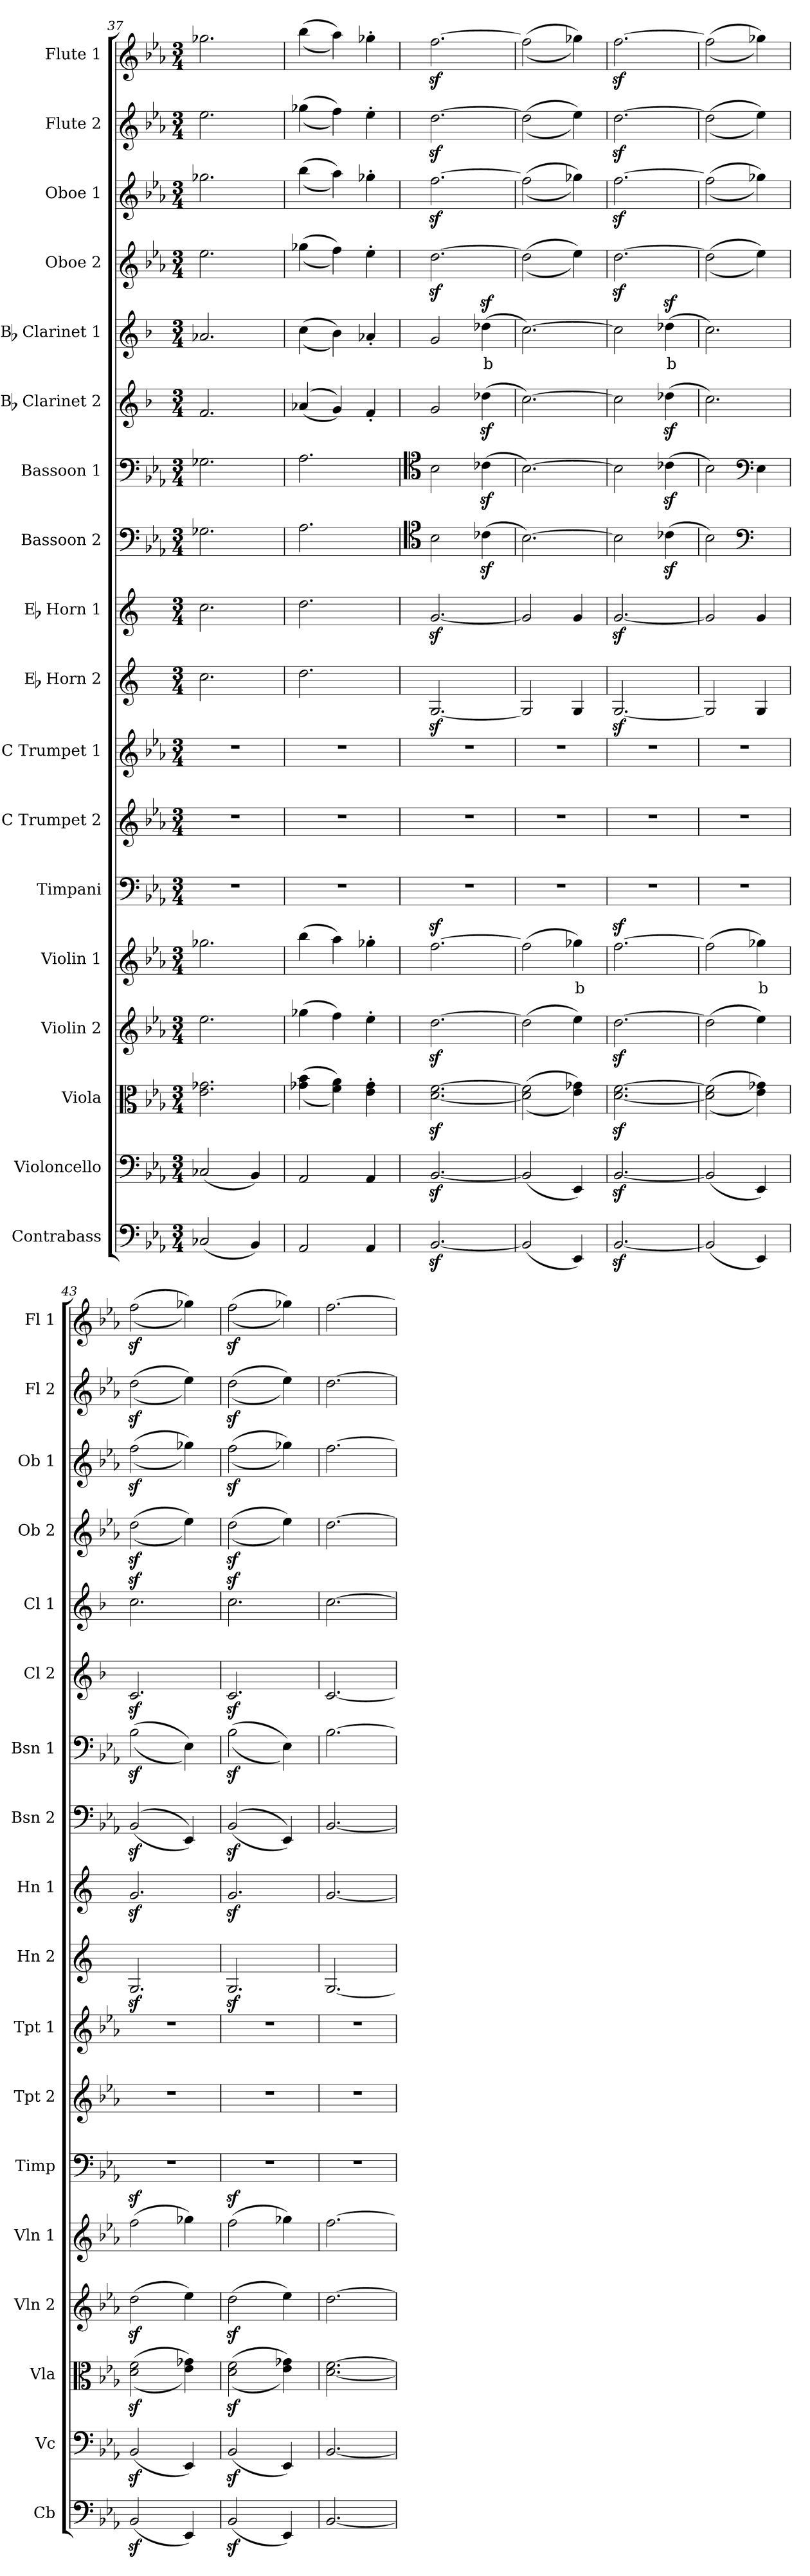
**kern	**kern	**kern	**kern	**kern	**text	**kern	**kern	**kern	**kern	**kern	**kern	**kern	**kern	**kern	**text	**kern	**kern	**kern	**kern
*part18	*part17	*part16	*part15	*part14	*part14	*part13	*part12	*part11	*part10	*part9	*part8	*part7	*part6	*part5	*part5	*part4	*part3	*part2	*part1
*staff18	*staff17	*staff16	*staff15	*staff14	*staff14	*staff13	*staff12	*staff11	*staff10	*staff9	*staff8	*staff7	*staff6	*staff5	*staff5	*staff4	*staff3	*staff2	*staff1
*I"Contrabass	*I"Violoncello	*I"Viola	*I"Violin 2	*I"Violin 1	*	*I"Timpani	*I"C Trumpet 2	*I"C Trumpet 1	*I"Eb Horn 2	*I"Eb Horn 1	*I"Bassoon 2	*I"Bassoon 1	*I"Bb Clarinet 2	*I"Bb Clarinet 1	*	*I"Oboe 2	*I"Oboe 1	*I"Flute 2	*I"Flute 1
*I'Cb	*I'Vc	*I'Vla	*I'Vln 2	*I'Vln 1	*	*I'Timp	*I'Tpt 2	*I'Tpt 1	*I'Hn 2	*I'Hn 1	*I'Bsn 2	*I'Bsn 1	*I'Cl 2	*I'Cl 1	*	*I'Ob 2	*I'Ob 1	*I'Fl 2	*I'Fl 1
*clefF4	*clefF4	*clefC3	*clefG2	*clefG2	*	*clefF4	*clefG2	*clefG2	*clefG2	*clefG2	*clefF4	*clefF4	*clefG2	*clefG2	*	*clefG2	*clefG2	*clefG2	*clefG2
*ITrd7c12	*	*	*	*	*	*	*	*	*ITrd5c9	*ITrd5c9	*	*	*ITrd1c2	*ITrd1c2	*	*	*	*	*
*k[b-e-a-]	*k[b-e-a-]	*k[b-e-a-]	*k[b-e-a-]	*k[b-e-a-]	*	*k[b-e-a-]	*k[b-e-a-]	*k[b-e-a-]	*k[b-e-a-]	*k[b-e-a-]	*k[b-e-a-]	*k[b-e-a-]	*k[b-e-a-]	*k[b-e-a-]	*	*k[b-e-a-]	*k[b-e-a-]	*k[b-e-a-]	*k[b-e-a-]
*M3/4	*M3/4	*M3/4	*M3/4	*M3/4	*	*M3/4	*M3/4	*M3/4	*M3/4	*M3/4	*M3/4	*M3/4	*M3/4	*M3/4	*	*M3/4	*M3/4	*M3/4	*M3/4
=37	=37	=37	=37	=37	=37	=37	=37	=37	=37	=37	=37	=37	=37	=37	=37	=37	=37	=37	=37
(2CC-X/	(2C-X/	2.e-\ 2.g-X\	2.ee-\	2.gg-X\	.	2.r	2.r	2.r	2.e-\	2.e-\	2.G-X\	2.G-X\	2.e-/	2.g-X/	.	2.ee-\	2.gg-X\	2.ee-\	2.gg-X\
4BBB-/)	4BB-/)	.	.	.	.	.	.	.	.	.	.	.	.	.	.	.	.	.	.
=38	=38	=38	=38	=38	=38	=38	=38	=38	=38	=38	=38	=38	=38	=38	=38	=38	=38	=38	=38
2AAA-/	2AA-/	((4g-X\ 4b-\	(4gg-X\	(4bb-\	.	2.r	2.r	2.r	2.f\	2.f\	2.A-\	2.A-\	((4g-X/	((4b-\	.	((4gg-X\	((4bb-\	((4gg-X\	((4bb-\
.	.	4f\ 4a-\))	4ff\)	4aa-\)	.	.	.	.	.	.	.	.	4f/))	4a-\))	.	4ff\))	4aa-\))	4ff\))	4aa-\))
4AAA-/	4AA-/	4e-\' 4g-\'	4ee-'\	4gg-X'\	.	.	.	.	.	.	.	.	4e-'/	4g-X'/	.	4ee-'\	4gg-X'\	4ee-'\	4gg-X'\
=39	=39	=39	=39	=39	=39	=39	=39	=39	=39	=39	=39	=39	=39	=39	=39	=39	=39	=39	=39
*	*	*	*	*	*	*	*	*	*	*	*clefC4	*clefC4	*	*	*	*	*	*	*
[2.BBB-z</	[2.BB-z</	[2.d\z< [2.f\z<	[2.ddz<\	[2.ffz<\	.	2.r	2.r	2.r	[2.BB-z</	[2.B-z</	2B-\	2B-\	2f/	2f/	.	[2.ddz<\	[2.ffz<\	[2.ddz<\	[2.ffz<\
!	!	!	!	!	!	!	!	!	!	!	!	!	!	!	!LO:LY:b:color=#FF0000	!	!	!	!
.	.	.	.	.	.	.	.	.	.	.	(4c-Xz<\	(4c-Xz<\	(4cc-Xz<\	(4cc-Xz<\	b	.	.	.	.
=40	=40	=40	=40	=40	=40	=40	=40	=40	=40	=40	=40	=40	=40	=40	=40	=40	=40	=40	=40
(2BBB-/]	(2BB-/]	((2d\] 2f\]	(2dd\]	(2ff\]	.	2.r	2.r	2.r	2BB-/]	2B-/]	[2.B-\)	[2.B-\)	[2.b-\)	[2.b-\)	.	((2dd\]	((2ff\]	((2dd\]	((2ff\]
!	!	!	!	!	!LO:LY:b:color=#FF0000	!	!	!	!	!	!	!	!	!	!	!	!	!	!
4EEE-/)	4EE-/)	4e-\ 4g-X\))	4ee-\)	4gg-X\)	b	.	.	.	4BB-/	4B-/	.	.	.	.	.	4ee-\))	4gg-X\))	4ee-\))	4gg-X\))
=41	=41	=41	=41	=41	=41	=41	=41	=41	=41	=41	=41	=41	=41	=41	=41	=41	=41	=41	=41
[2.BBB-z</	[2.BB-z</	[2.d\z< [2.f\z<	[2.ddz<\	[2.ffz<\	.	2.r	2.r	2.r	[2.BB-z</	[2.B-z</	2B-\]	2B-\]	2b-\]	2b-\]	.	[2.ddz<\	[2.ffz<\	[2.ddz<\	[2.ffz<\
!	!	!	!	!	!	!	!	!	!	!	!	!	!	!	!LO:LY:b:color=#FF0000	!	!	!	!
.	.	.	.	.	.	.	.	.	.	.	(4c-Xz<\	(4c-Xz<\	(4cc-Xz<\	(4cc-Xz<\	b	.	.	.	.
=42	=42	=42	=42	=42	=42	=42	=42	=42	=42	=42	=42	=42	=42	=42	=42	=42	=42	=42	=42
(2BBB-/]	(2BB-/]	((2d\] 2f\]	(2dd\]	(2ff\]	.	2.r	2.r	2.r	2BB-/]	2B-/]	2B-\)	2B-\)	2.b-\)	2.b-\)	.	((2dd\]	((2ff\]	((2dd\]	((2ff\]
*	*	*	*	*	*	*	*	*	*	*	*clefF4	*clefF4	*	*	*	*	*	*	*
!	!	!	!	!	!LO:LY:b:color=#FF0000	!	!	!	!	!	!	!	!	!	!	!	!	!	!
4EEE-/)	4EE-/)	4e-\ 4g-X\))	4ee-\)	4gg-X\)	b	.	.	.	4BB-/	4B-/	4ryy	4E-\	.	.	.	4ee-\))	4gg-X\))	4ee-\))	4gg-X\))
=43	=43	=43	=43	=43	=43	=43	=43	=43	=43	=43	=43	=43	=43	=43	=43	=43	=43	=43	=43
(2BBB-z</	(2BB-z</	((2d\z< 2f\z<	(2ddz<\	(2ffz<\	.	2.r	2.r	2.r	2.BB-z</	2.B-z</	((2BB-z</	((2B-z<\	2.B-z</	2.b-z<\	.	((2ddz<\	((2ffz<\	((2ddz<\	((2ffz<\
4EEE-/)	4EE-/)	4e-\ 4g-X\))	4ee-\)	4gg-X\)	.	.	.	.	.	.	4EE-/))	4E-\))	.	.	.	4ee-\))	4gg-X\))	4ee-\))	4gg-X\))
!!LO:PB:g=z
=44	=44	=44	=44	=44	=44	=44	=44	=44	=44	=44	=44	=44	=44	=44	=44	=44	=44	=44	=44
(2BBB-z</	(2BB-z</	((2d\z< 2f\z<	(2ddz<\	(2ffz<\	.	2.r	2.r	2.r	2.BB-z</	2.B-z</	((2BB-z</	((2B-z<\	2.B-z</	2.b-z<\	.	((2ddz<\	((2ffz<\	((2ddz<\	((2ffz<\
4EEE-/)	4EE-/)	4e-\ 4g-X\))	4ee-\)	4gg-X\)	.	.	.	.	.	.	4EE-/))	4E-\))	.	.	.	4ee-\))	4gg-X\))	4ee-\))	4gg-X\))
=45	=45	=45	=45	=45	=45	=45	=45	=45	=45	=45	=45	=45	=45	=45	=45	=45	=45	=45	=45
[2.BBB-/	[2.BB-/	[2.d\ [2.f\	[2.dd\	[2.ff\	.	2.r	2.r	2.r	[2.BB-/	[2.B-/	[2.BB-/	[2.B-\	[2.B-/	[2.b-\	.	[2.dd\	[2.ff\	[2.dd\	[2.ff\
=	=	=	=	=	=	=	=	=	=	=	=	=	=	=	=	=	=	=	=
*-	*-	*-	*-	*-	*-	*-	*-	*-	*-	*-	*-	*-	*-	*-	*-	*-	*-	*-	*-
